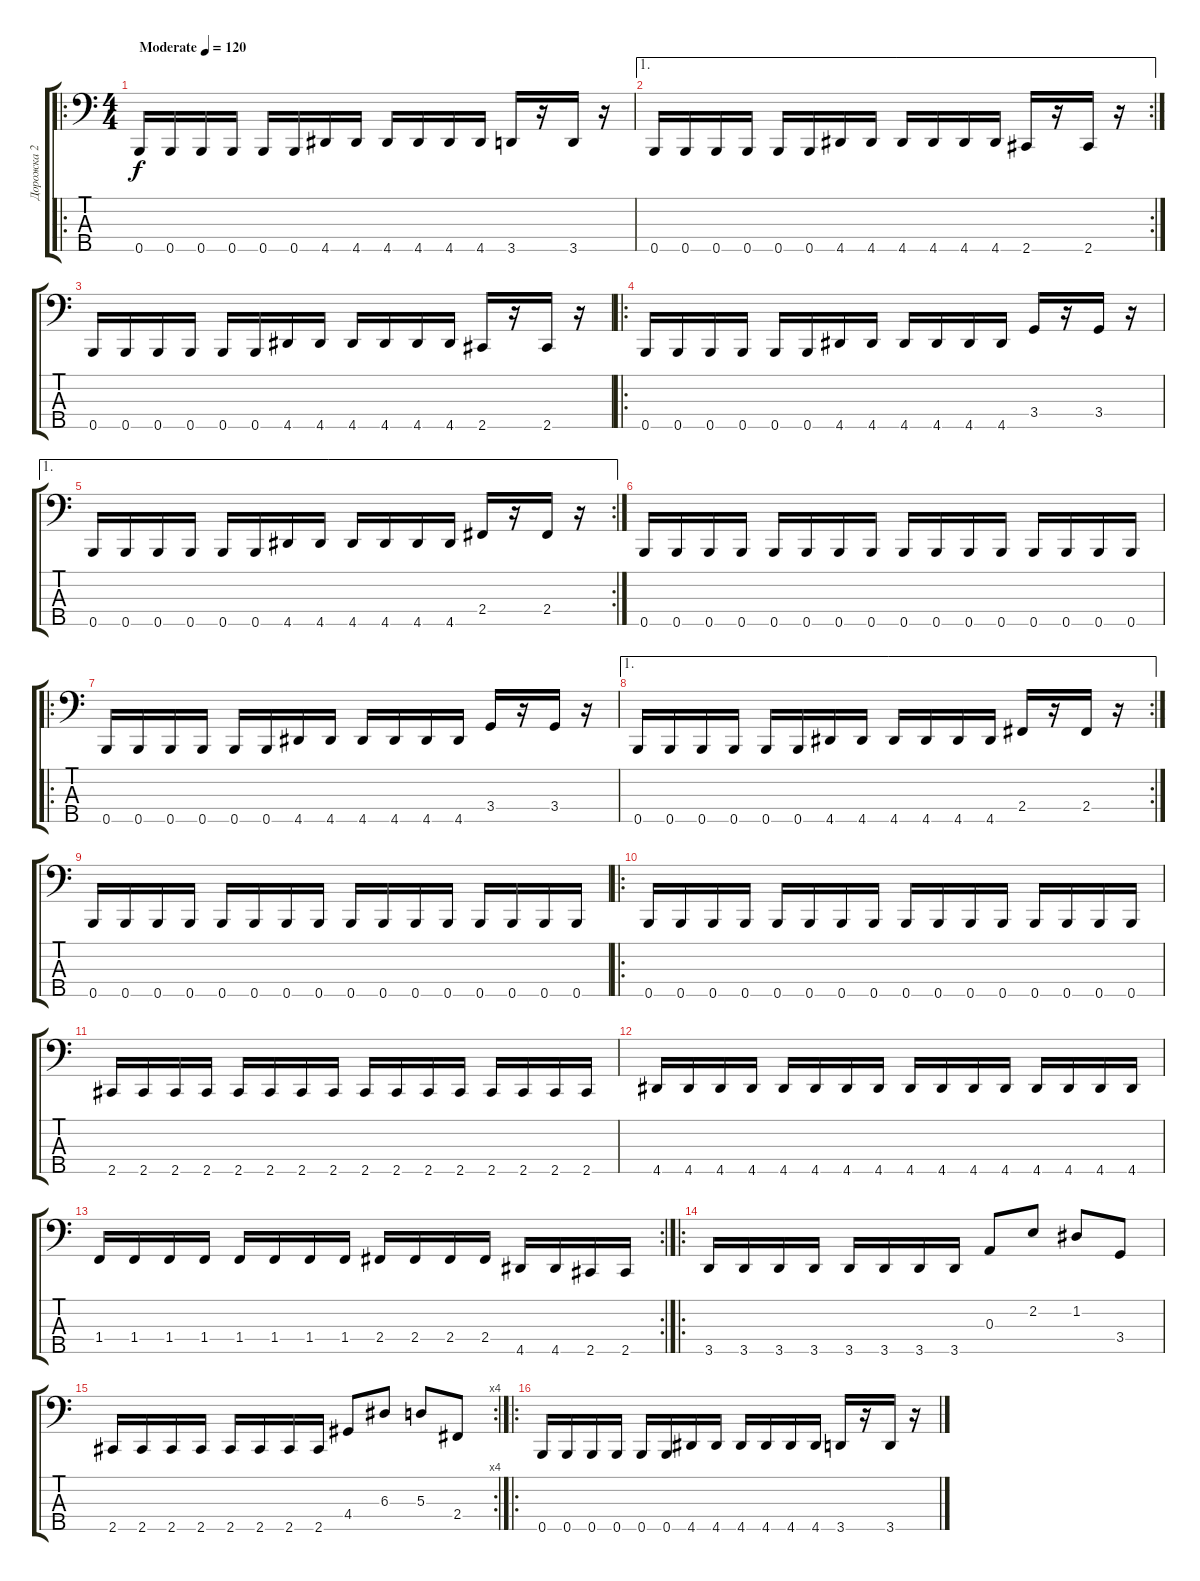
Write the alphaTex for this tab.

\track ("Дорожка 2" "Дорожка 2") {instrument electricbassfinger}
\staff {score tabs}
\tuning (G2 D2 A1 E1 B0) {hide}
\ro
\ts (4 4)
\tempo (120 "Moderate")
\clef f4
\ks c
0.5.16{dy f instrument electricbassfinger} 0.5.16 0.5.16 0.5.16 0.5.16 0.5.16 4.5.16 4.5.16 4.5.16 4.5.16 4.5.16 4.5.16 3.5.16 r.16 3.5.16 r.16 |
\ae 1
\rc 2
0.5.16 0.5.16 0.5.16 0.5.16 0.5.16 0.5.16 4.5.16 4.5.16 4.5.16 4.5.16 4.5.16 4.5.16 2.5.16 r.16 2.5.16 r.16 |
0.5.16 0.5.16 0.5.16 0.5.16 0.5.16 0.5.16 4.5.16 4.5.16 4.5.16 4.5.16 4.5.16 4.5.16 2.5.16 r.16 2.5.16 r.16 |
\ro
0.5.16 0.5.16 0.5.16 0.5.16 0.5.16 0.5.16 4.5.16 4.5.16 4.5.16 4.5.16 4.5.16 4.5.16 3.4.16 r.16 3.4.16 r.16 |
\ae 1
\rc 2
0.5.16 0.5.16 0.5.16 0.5.16 0.5.16 0.5.16 4.5.16 4.5.16 4.5.16 4.5.16 4.5.16 4.5.16 2.4.16 r.16 2.4.16 r.16 |
0.5.16 0.5.16 0.5.16 0.5.16 0.5.16 0.5.16 0.5.16 0.5.16 0.5.16 0.5.16 0.5.16 0.5.16 0.5.16 0.5.16 0.5.16 0.5.16 |
\ro
0.5.16 0.5.16 0.5.16 0.5.16 0.5.16 0.5.16 4.5.16 4.5.16 4.5.16 4.5.16 4.5.16 4.5.16 3.4.16 r.16 3.4.16 r.16 |
\ae 1
\rc 2
0.5.16 0.5.16 0.5.16 0.5.16 0.5.16 0.5.16 4.5.16 4.5.16 4.5.16 4.5.16 4.5.16 4.5.16 2.4.16 r.16 2.4.16 r.16 |
0.5.16 0.5.16 0.5.16 0.5.16 0.5.16 0.5.16 0.5.16 0.5.16 0.5.16 0.5.16 0.5.16 0.5.16 0.5.16 0.5.16 0.5.16 0.5.16 |
\ro
0.5.16 0.5.16 0.5.16 0.5.16 0.5.16 0.5.16 0.5.16 0.5.16 0.5.16 0.5.16 0.5.16 0.5.16 0.5.16 0.5.16 0.5.16 0.5.16 |
2.5.16 2.5.16 2.5.16 2.5.16 2.5.16 2.5.16 2.5.16 2.5.16 2.5.16 2.5.16 2.5.16 2.5.16 2.5.16 2.5.16 2.5.16 2.5.16 |
4.5.16 4.5.16 4.5.16 4.5.16 4.5.16 4.5.16 4.5.16 4.5.16 4.5.16 4.5.16 4.5.16 4.5.16 4.5.16 4.5.16 4.5.16 4.5.16 |
\rc 2
1.4.16 1.4.16 1.4.16 1.4.16 1.4.16 1.4.16 1.4.16 1.4.16 2.4.16 2.4.16 2.4.16 2.4.16 4.5.16 4.5.16 2.5.16 2.5.16 |
\ro
3.5.16 3.5.16 3.5.16 3.5.16 3.5.16 3.5.16 3.5.16 3.5.16 0.3.8 2.2.8 1.2.8 3.4.8 |
\rc 4
2.5.16 2.5.16 2.5.16 2.5.16 2.5.16 2.5.16 2.5.16 2.5.16 4.4.8 6.3.8 5.3.8 2.4.8 |
\ro
0.5.16 0.5.16 0.5.16 0.5.16 0.5.16 0.5.16 4.5.16 4.5.16 4.5.16 4.5.16 4.5.16 4.5.16 3.5.16 r.16 3.5.16 r.16
